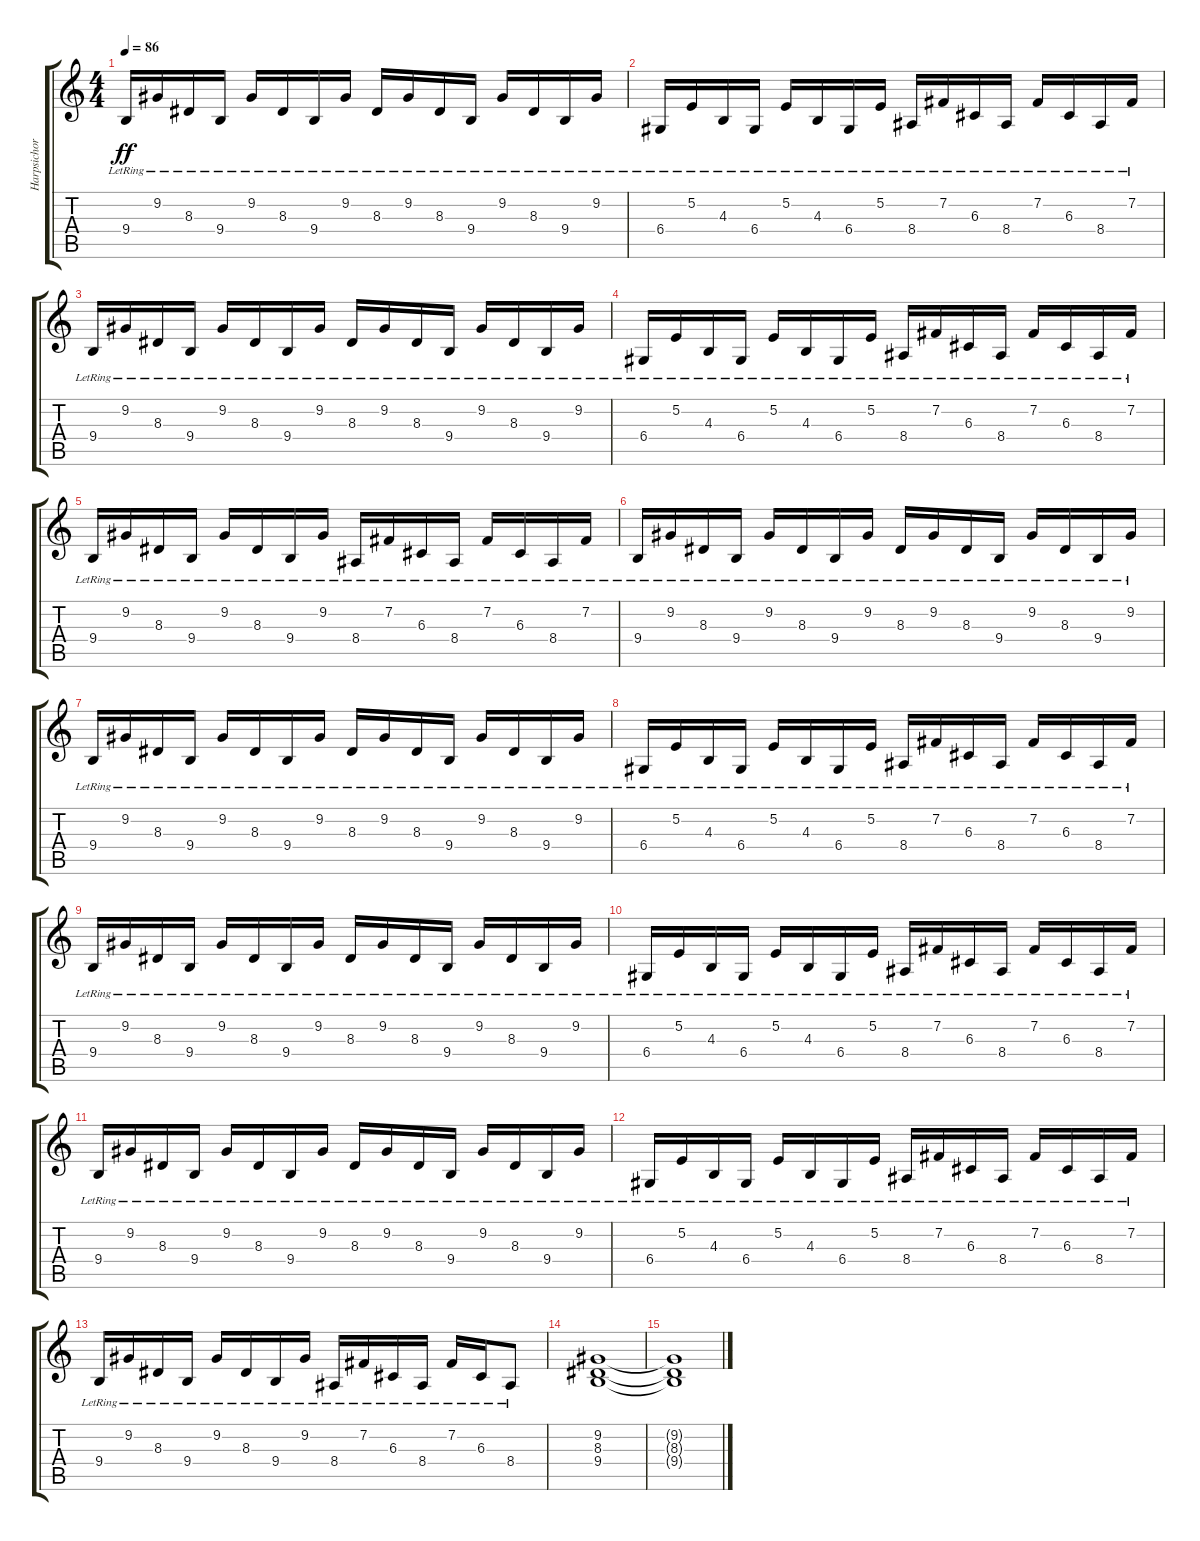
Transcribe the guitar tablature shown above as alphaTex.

\track ("Harpsichord" "Harpsichor") {instrument harpsichord}
\staff {score tabs}
\tuning (E4 B3 G3 D3 A2 E2) {hide}
\ts (4 4)
\tempo 86
\clef g2
\ks c
9.4{lr}.16{dy ff} 9.2{lr}.16 8.3{lr}.16 9.4{lr}.16 9.2{lr}.16 8.3{lr}.16 9.4{lr}.16 9.2{lr}.16 8.3{lr}.16 9.2{lr}.16 8.3{lr}.16 9.4{lr}.16 9.2{lr}.16 8.3{lr}.16 9.4{lr}.16 9.2{lr}.16 |
6.4{lr}.16 5.2{lr}.16 4.3{lr}.16 6.4{lr}.16 5.2{lr}.16 4.3{lr}.16 6.4{lr}.16 5.2{lr}.16 8.4{lr}.16 7.2{lr}.16 6.3{lr}.16 8.4{lr}.16 7.2{lr}.16 6.3{lr}.16 8.4{lr}.16 7.2{lr}.16 |
9.4{lr}.16 9.2{lr}.16 8.3{lr}.16 9.4{lr}.16 9.2{lr}.16 8.3{lr}.16 9.4{lr}.16 9.2{lr}.16 8.3{lr}.16 9.2{lr}.16 8.3{lr}.16 9.4{lr}.16 9.2{lr}.16 8.3{lr}.16 9.4{lr}.16 9.2{lr}.16 |
6.4{lr}.16 5.2{lr}.16 4.3{lr}.16 6.4{lr}.16 5.2{lr}.16 4.3{lr}.16 6.4{lr}.16 5.2{lr}.16 8.4{lr}.16 7.2{lr}.16 6.3{lr}.16 8.4{lr}.16 7.2{lr}.16 6.3{lr}.16 8.4{lr}.16 7.2{lr}.16 |
9.4{lr}.16 9.2{lr}.16 8.3{lr}.16 9.4{lr}.16 9.2{lr}.16 8.3{lr}.16 9.4{lr}.16 9.2{lr}.16 8.4{lr}.16 7.2{lr}.16 6.3{lr}.16 8.4{lr}.16 7.2{lr}.16 6.3{lr}.16 8.4{lr}.16 7.2{lr}.16 |
9.4{lr}.16 9.2{lr}.16 8.3{lr}.16 9.4{lr}.16 9.2{lr}.16 8.3{lr}.16 9.4{lr}.16 9.2{lr}.16 8.3{lr}.16 9.2{lr}.16 8.3{lr}.16 9.4{lr}.16 9.2{lr}.16 8.3{lr}.16 9.4{lr}.16 9.2{lr}.16 |
9.4{lr}.16 9.2{lr}.16 8.3{lr}.16 9.4{lr}.16 9.2{lr}.16 8.3{lr}.16 9.4{lr}.16 9.2{lr}.16 8.3{lr}.16 9.2{lr}.16 8.3{lr}.16 9.4{lr}.16 9.2{lr}.16 8.3{lr}.16 9.4{lr}.16 9.2{lr}.16 |
6.4{lr}.16 5.2{lr}.16 4.3{lr}.16 6.4{lr}.16 5.2{lr}.16 4.3{lr}.16 6.4{lr}.16 5.2{lr}.16 8.4{lr}.16 7.2{lr}.16 6.3{lr}.16 8.4{lr}.16 7.2{lr}.16 6.3{lr}.16 8.4{lr}.16 7.2{lr}.16 |
9.4{lr}.16 9.2{lr}.16 8.3{lr}.16 9.4{lr}.16 9.2{lr}.16 8.3{lr}.16 9.4{lr}.16 9.2{lr}.16 8.3{lr}.16 9.2{lr}.16 8.3{lr}.16 9.4{lr}.16 9.2{lr}.16 8.3{lr}.16 9.4{lr}.16 9.2{lr}.16 |
6.4{lr}.16 5.2{lr}.16 4.3{lr}.16 6.4{lr}.16 5.2{lr}.16 4.3{lr}.16 6.4{lr}.16 5.2{lr}.16 8.4{lr}.16 7.2{lr}.16 6.3{lr}.16 8.4{lr}.16 7.2{lr}.16 6.3{lr}.16 8.4{lr}.16 7.2{lr}.16 |
9.4{lr}.16 9.2{lr}.16 8.3{lr}.16 9.4{lr}.16 9.2{lr}.16 8.3{lr}.16 9.4{lr}.16 9.2{lr}.16 8.3{lr}.16 9.2{lr}.16 8.3{lr}.16 9.4{lr}.16 9.2{lr}.16 8.3{lr}.16 9.4{lr}.16 9.2{lr}.16 |
6.4{lr}.16 5.2{lr}.16 4.3{lr}.16 6.4{lr}.16 5.2{lr}.16 4.3{lr}.16 6.4{lr}.16 5.2{lr}.16 8.4{lr}.16 7.2{lr}.16 6.3{lr}.16 8.4{lr}.16 7.2{lr}.16 6.3{lr}.16 8.4{lr}.16 7.2{lr}.16 |
9.4{lr}.16 9.2{lr}.16 8.3{lr}.16 9.4{lr}.16 9.2{lr}.16 8.3{lr}.16 9.4{lr}.16 9.2{lr}.16 8.4{lr}.16 7.2{lr}.16 6.3{lr}.16 8.4{lr}.16 7.2{lr}.16 6.3{lr}.16 8.4{lr}.8 |
(9.2 8.3 9.4).1 |
(9.2{t} 8.3{t} 9.4{t}).1
